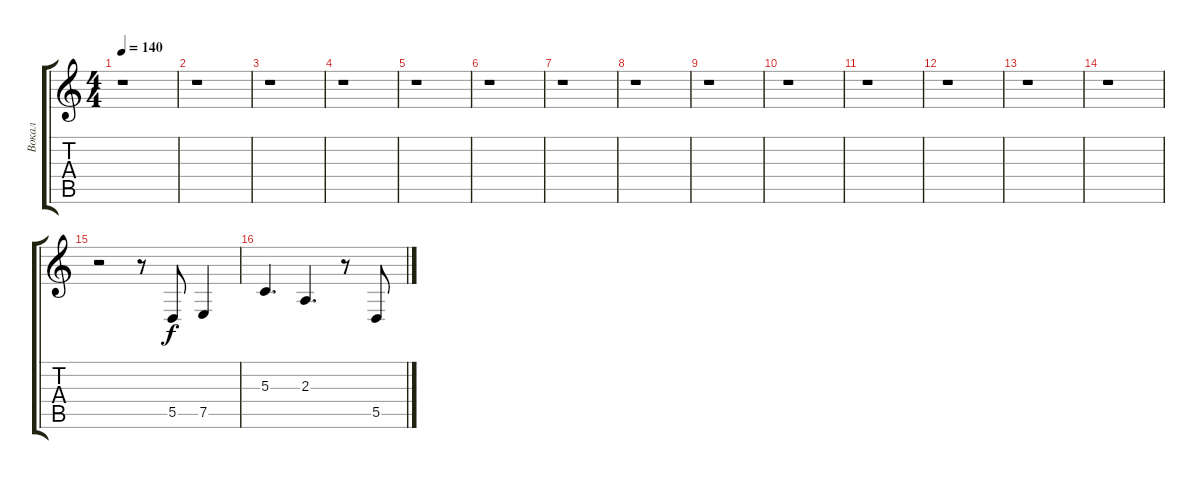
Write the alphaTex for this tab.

\track ("Вокал" "Вокал") {instrument drawbarorgan}
\staff {score tabs}
\tuning (E4 B3 G3 D3 A2 E2) {hide}
\ts (4 4)
\tempo 140
\clef g2
\ks c
r.1{dy f} |
r.1 |
r.1 |
r.1 |
r.1 |
r.1 |
r.1 |
r.1 |
r.1 |
r.1 |
r.1 |
r.1 |
r.1 |
r.1 |
r.2 r.8 5.5.8 7.5.4 |
5.3.4{d} 2.3.4{d} r.8 5.5.8
